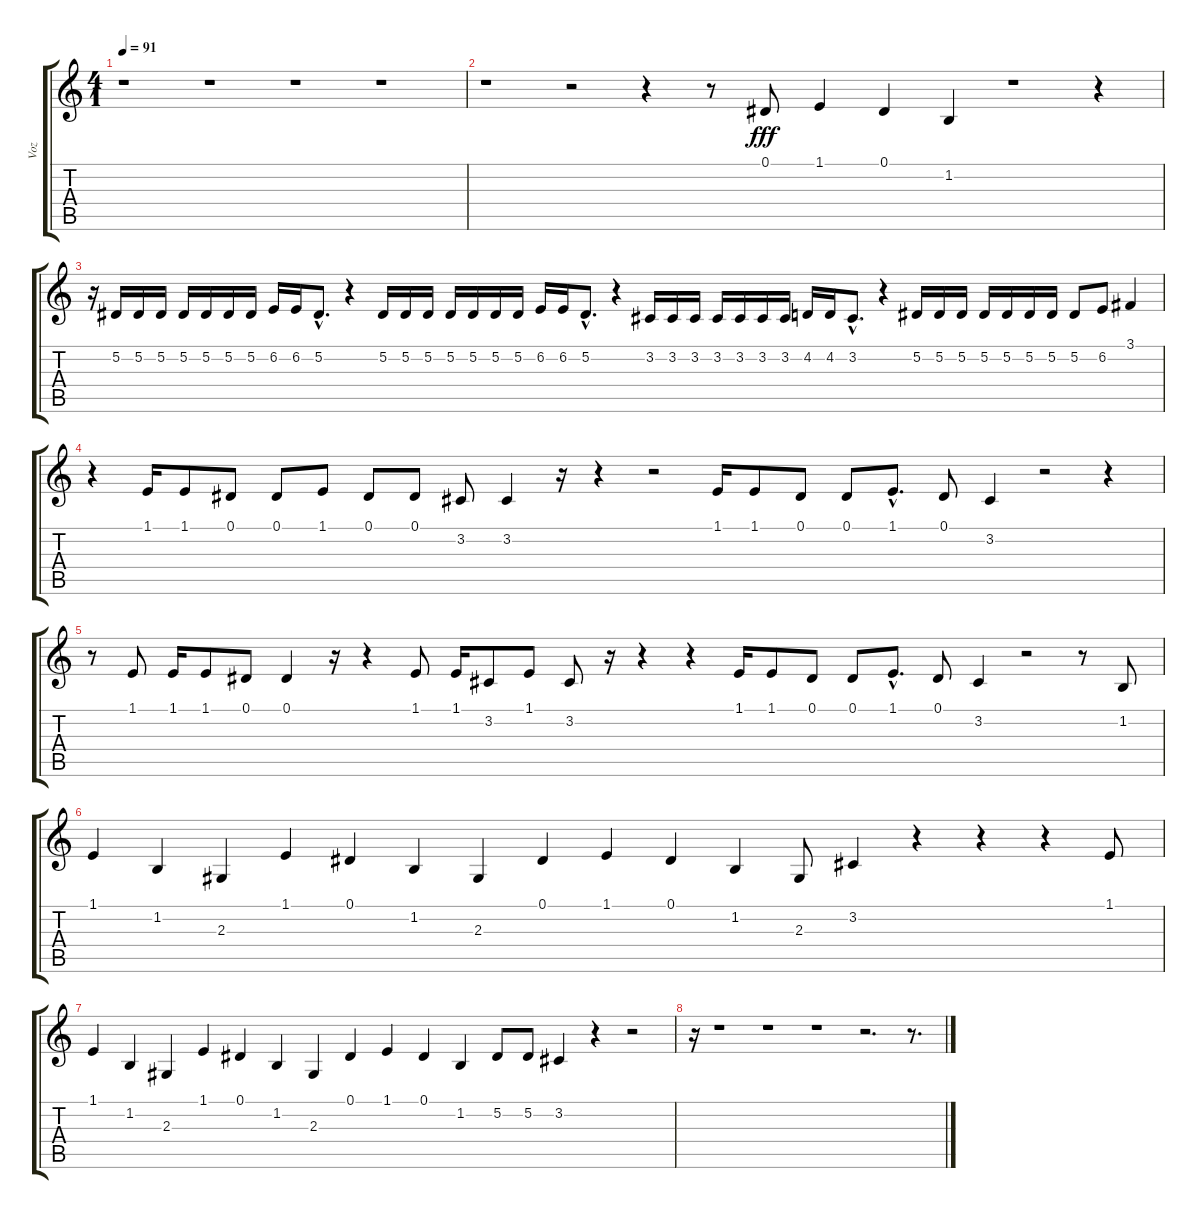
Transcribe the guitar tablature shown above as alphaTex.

\track ("Voz" "Voz") {instrument lead1square}
\staff {score tabs}
\tuning (Eb4 Bb3 Gb3 Db3 Ab2 Eb2) {hide}
\ts (4 1)
\tempo 91
\clef g2
\ks c
r.1{dy fff} r.1 r.1 r.1 |
r.1 r.2 r.4 r.8 0.1.8 1.1.4 0.1.4 1.2.4 r.1 r.4 |
r.16 5.2.16 5.2.16 5.2.16 5.2.16 5.2.16 5.2.16 5.2.16 6.2.16 6.2.16 5.2{hac}.8{d} r.4 5.2.16 5.2.16 5.2.16 5.2.16 5.2.16 5.2.16 5.2.16 6.2.16 6.2.16 5.2{hac}.8{d} r.4 3.2.16 3.2.16 3.2.16 3.2.16 3.2.16 3.2.16 3.2.16 4.2.16 4.2.16 3.2{hac}.8{d} r.4 5.2.16 5.2.16 5.2.16 5.2.16 5.2.16 5.2.16 5.2.16 5.2.8 6.2.8 3.1.4 |
r.4 1.1.16 1.1.8 0.1.8 0.1.8 1.1.8 0.1.8 0.1.8 3.2.8 3.2.4 r.16 r.4 r.2 1.1.16 1.1.8 0.1.8 0.1.8 1.1{hac}.8{d} 0.1.8 3.2.4 r.2 r.4 |
r.8 1.1.8 1.1.16 1.1.8 0.1.8 0.1.4 r.16 r.4 1.1.8 1.1.16 3.2.8 1.1.8 3.2.8 r.16 r.4 r.4 1.1.16 1.1.8 0.1.8 0.1.8 1.1{hac}.8{d} 0.1.8 3.2.4 r.2 r.8 1.2.8 |
1.1.4 1.2.4 2.3.4 1.1.4 0.1.4 1.2.4 2.3.4 0.1.4 1.1.4 0.1.4 1.2.4 2.3.8 3.2.4 r.4 r.4 r.4 1.1.8 |
1.1.4 1.2.4 2.3.4 1.1.4 0.1.4 1.2.4 2.3.4 0.1.4 1.1.4 0.1.4 1.2.4 5.2.8 5.2.8 3.2.4 r.4 r.2 |
r.16 r.1 r.1 r.1 r.2{d} r.8{d}
